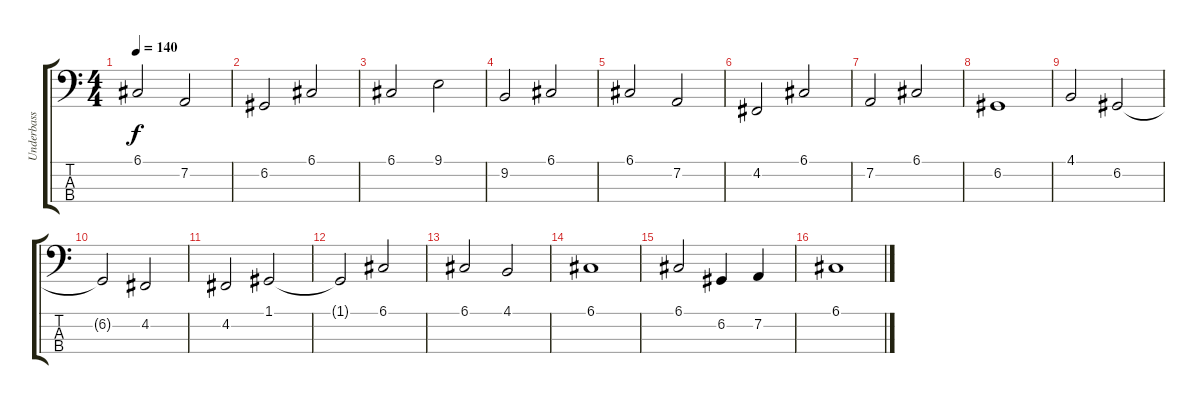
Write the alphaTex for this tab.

\track ("Underbass" "Underbass") {instrument dulcimer}
\staff {score tabs}
\tuning (G2 D2 A1 E1) {hide}
\ts (4 4)
\tempo 140
\clef f4
\ks c
6.1.2{dy f} 7.2.2 |
6.2.2 6.1.2 |
6.1.2 9.1.2 |
9.2.2 6.1.2 |
6.1.2 7.2.2 |
4.2.2 6.1.2 |
7.2.2 6.1.2 |
6.2.1 |
4.1.2 6.2.2 |
6.2{t}.2 4.2.2 |
4.2.2 1.1.2 |
1.1{t}.2 6.1.2 |
6.1.2 4.1.2 |
6.1.1 |
6.1.2 6.2.4 7.2.4 |
6.1.1
